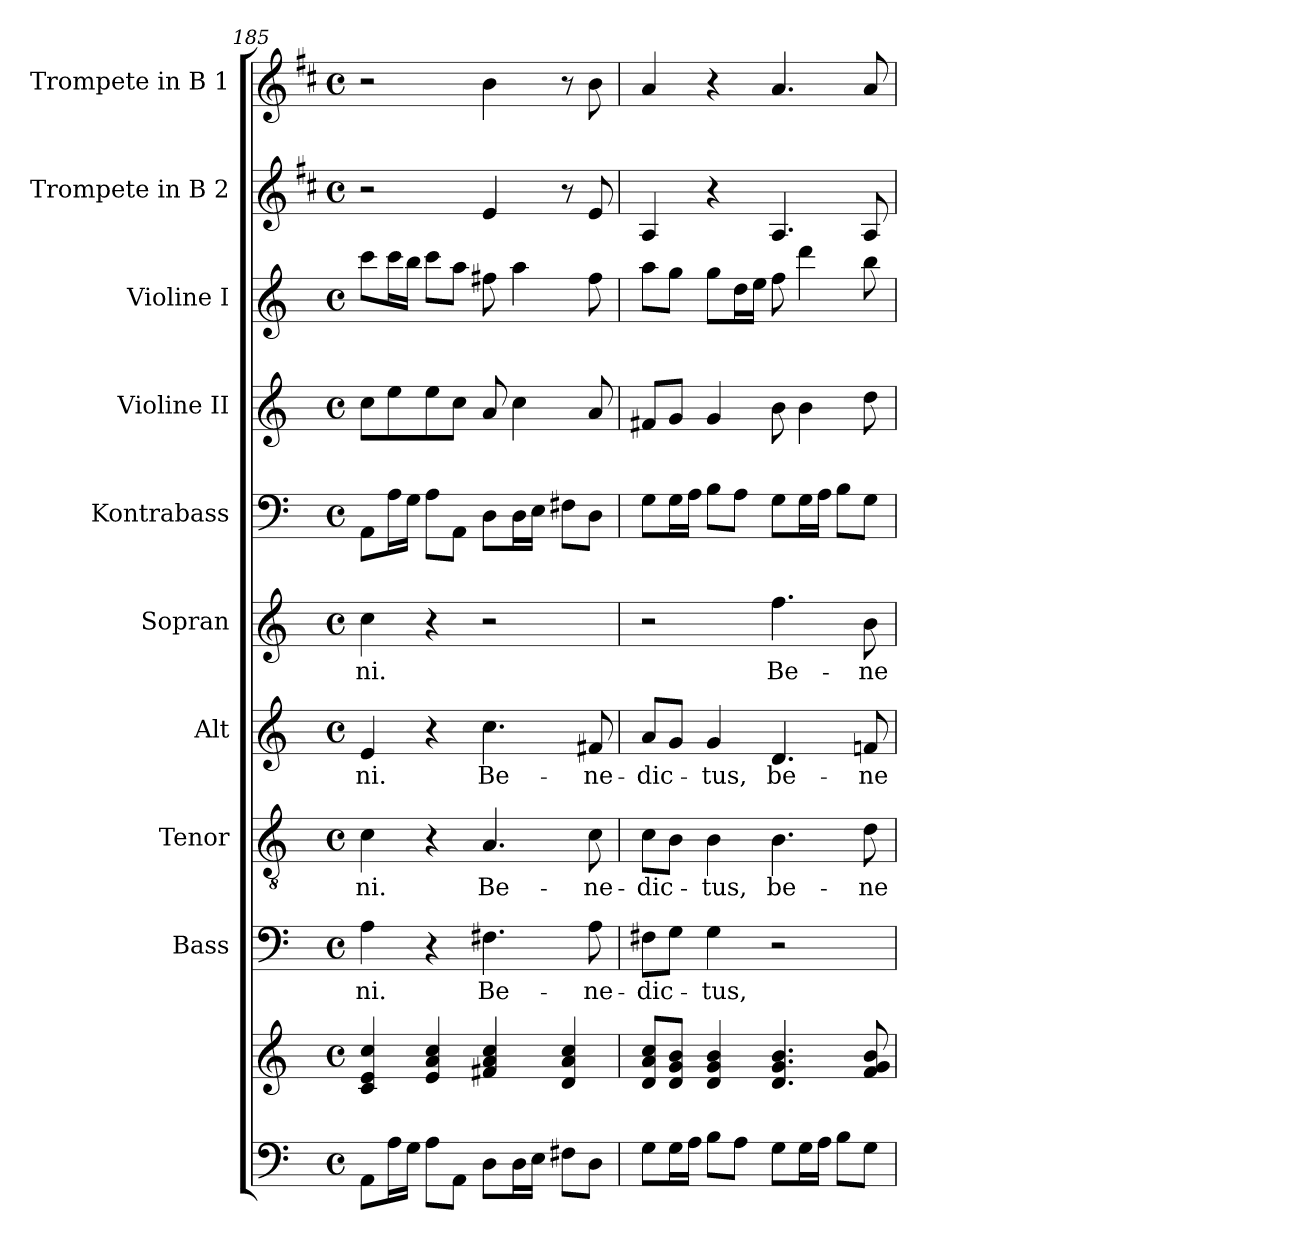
**kern	**kern	**kern	**text	**kern	**text	**kern	**text	**kern	**text	**kern	**kern	**kern	**kern	**kern
*part10	*part10	*part9	*part9	*part8	*part8	*part7	*part7	*part6	*part6	*part5	*part4	*part3	*part2	*part1
*staff11	*staff10	*staff9	*staff9	*staff8	*staff8	*staff7	*staff7	*staff6	*staff6	*staff5	*staff4	*staff3	*staff2	*staff1
*	*	*I"Bass	*	*I"Tenor	*	*I"Alt	*	*I"Sopran	*	*I"Kontrabass	*I"Violine II	*I"Violine I	*I"Trompete in B 2	*I"Trompete in B 1
*	*	*I'B.	*	*I'T.	*	*I'A.	*	*I'S.	*	*I'Kb.	*I'Vl. II	*I'Vl. I	*I'Tr. 2	*I'Tr. 1
*clefF4	*clefG2	*clefF4	*	*clefGv2	*	*clefG2	*	*clefG2	*	*clefF4	*clefG2	*clefG2	*clefG2	*clefG2
*	*	*	*	*	*	*	*	*	*	*ITrd7c12	*	*	*ITrd1c2	*ITrd1c2
*k[]	*k[]	*k[]	*	*k[]	*	*k[]	*	*k[]	*	*k[]	*k[]	*k[]	*k[]	*k[]
*C:	*C:	*C:	*	*C:	*	*C:	*	*C:	*	*C:	*C:	*C:	*C:	*C:
*M4/4	*M4/4	*M4/4	*	*M4/4	*	*M4/4	*	*M4/4	*	*M4/4	*M4/4	*M4/4	*M4/4	*M4/4
*met(c)	*met(c)	*met(c)	*	*met(c)	*	*met(c)	*	*met(c)	*	*met(c)	*met(c)	*met(c)	*met(c)	*met(c)
=185	=185	=185	=185	=185	=185	=185	=185	=185	=185	=185	=185	=185	=185	=185
!	!	!	!LO:LY:b	!	!LO:LY:b	!	!LO:LY:b	!	!LO:LY:b	!	!	!	!	!
8AA\L	4c/ 4e/ 4cc/	4A\	-ni.	4c\	-ni.	4e/	-ni.	4cc\	-ni.	8AAA\L	8cc\L	8ccc\L	2r	2r
16A\L	.	.	.	.	.	.	.	.	.	16AA\L	8ee\	16ccc\L	.	.
16G\JJ	.	.	.	.	.	.	.	.	.	16GG\JJ	.	16bb\JJ	.	.
8A\L	4e/ 4a/ 4cc/	4r	.	4r	.	4r	.	4r	.	8AA\L	8ee\	8ccc\L	.	.
8AA\J	.	.	.	.	.	.	.	.	.	8AAA\J	8cc\J	8aa\J	.	.
!	!	!	!LO:LY:b	!	!LO:LY:b	!	!LO:LY:b	!	!	!	!	!	!	!
8D\L	4f#X/ 4a/ 4cc/	4.F#X\	Be-	4.A/	Be-	4.cc\	Be-	2r	.	8DD\L	8a/	8ff#X\	4d/	4a\
16D\L	.	.	.	.	.	.	.	.	.	16DD\L	4cc\	4aa\	.	.
16E\JJ	.	.	.	.	.	.	.	.	.	16EE\JJ	.	.	.	.
8F#X\L	4d/ 4a/ 4cc/	.	.	.	.	.	.	.	.	8FF#X\L	.	.	8r	8r
!	!	!	!LO:LY:b	!	!LO:LY:b	!	!LO:LY:b	!	!	!	!	!	!	!
8D\J	.	8A\	-ne-	8c\	-ne-	8f#X/	-ne-	.	.	8DD\J	8a/	8ff#\	8d/	8a\
=186	=186	=186	=186	=186	=186	=186	=186	=186	=186	=186	=186	=186	=186	=186
!	!	!	!LO:LY:b	!	!LO:LY:b	!	!LO:LY:b	!	!	!	!	!	!	!
8G\L	8d/ 8a/ 8cc/L	8F#X\L	-dic-	8c\L	-dic-	8a/L	-dic-	2r	.	8GG\L	8f#X/L	8aa\L	4G/	4g/
16G\L	8d/ 8g/ 8b/J	8G\J	.	8B\J	.	8g/J	.	.	.	16GG\L	8g/J	8gg\J	.	.
16A\JJ	.	.	.	.	.	.	.	.	.	16AA\JJ	.	.	.	.
!	!	!	!LO:LY:b	!	!LO:LY:b	!	!LO:LY:b	!	!	!	!	!	!	!
8B\L	4d/ 4g/ 4b/	4G\	-tus,	4B\	-tus,	4g/	-tus,	.	.	8BB\L	4g/	8gg\L	4r	4r
8A\J	.	.	.	.	.	.	.	.	.	8AA\J	.	16dd\L	.	.
.	.	.	.	.	.	.	.	.	.	.	.	16ee\JJ	.	.
!	!	!	!	!	!LO:LY:b	!	!LO:LY:b	!	!LO:LY:b	!	!	!	!	!
8G\L	4.d/ 4.g/ 4.b/	2r	.	4.B\	be-	4.d/	be-	4.ff\	Be-	8GG\L	8b\	8ff\	4.G/	4.g/
16G\L	.	.	.	.	.	.	.	.	.	16GG\L	4b\	4ddd\	.	.
16A\JJ	.	.	.	.	.	.	.	.	.	16AA\JJ	.	.	.	.
8B\L	.	.	.	.	.	.	.	.	.	8BB\L	.	.	.	.
!	!	!	!	!	!LO:LY:b	!	!LO:LY:b	!	!LO:LY:b	!	!	!	!	!
8G\J	8f/ 8g/ 8b/	.	.	8d\	-ne-	8fn/	-ne-	8b\	-ne-	8GG\J	8dd\	8bb\	8G/	8g/
=	=	=	=	=	=	=	=	=	=	=	=	=	=	=
*-	*-	*-	*-	*-	*-	*-	*-	*-	*-	*-	*-	*-	*-	*-
